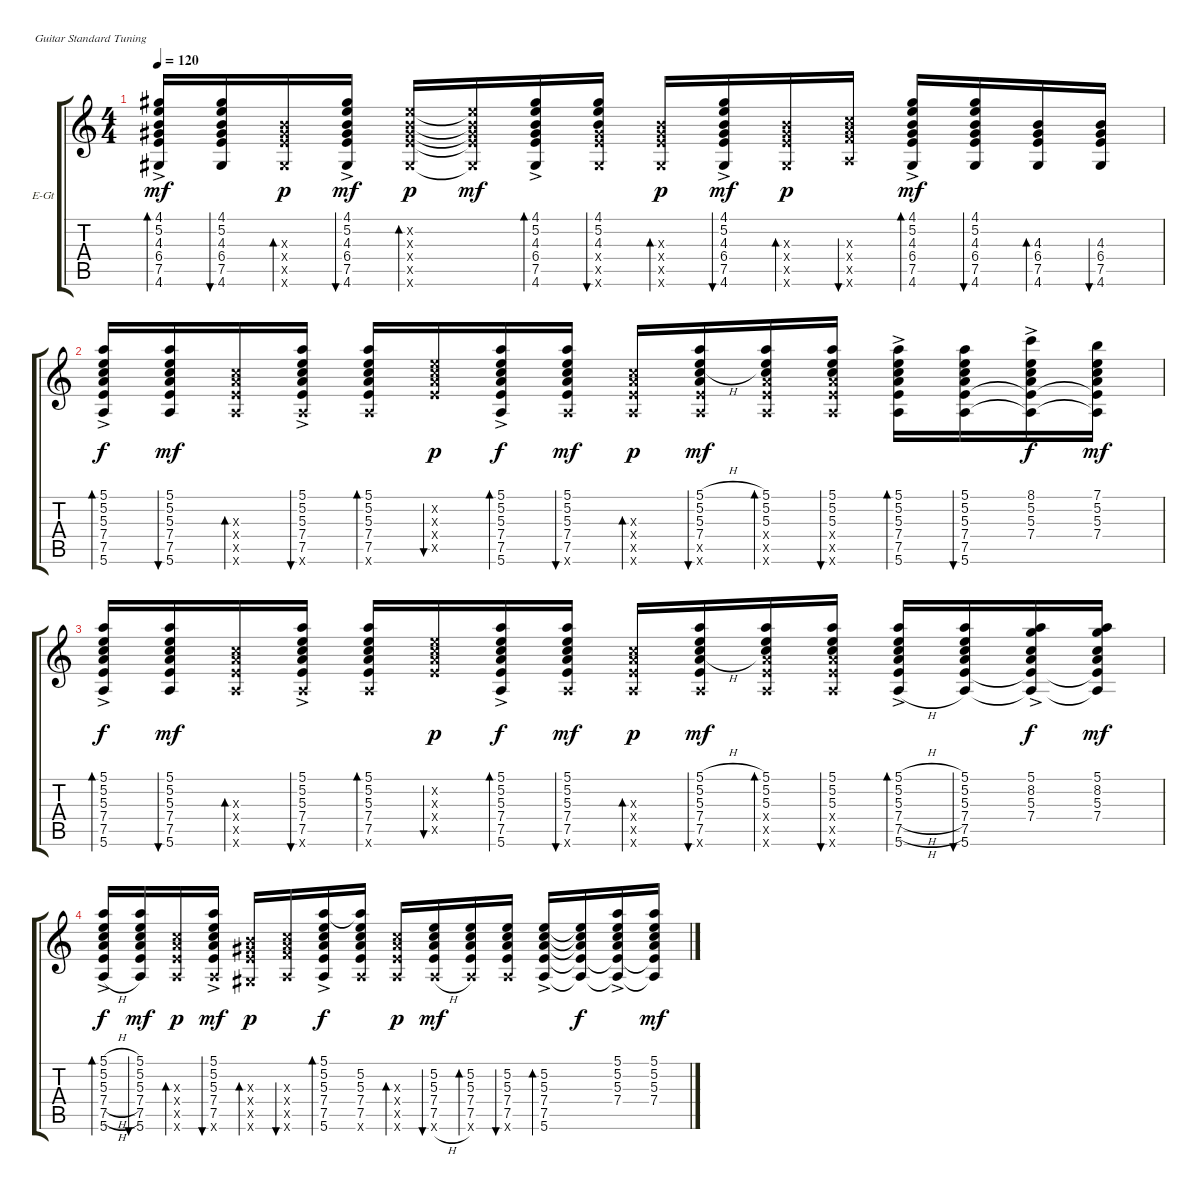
\bracketExtendMode groupsimilarinstruments
\firstSystemTrackNameOrientation horizontal
\otherSystemsTrackNameOrientation horizontal
\track ("Guitar 2" "E-Gt") {instrument electricguitarclean}
\staff {score tabs}
\tuning (E4 B3 G3 D3 A2 E2)
\ts (4 4)
\tempo 120
\clef g2
\ks c
(4.1{ac} 5.2{ac} 4.3{ac} 6.4{ac} 7.5{ac} 4.6{ac}).16{bd 60 dy mf} (4.1 5.2 4.3 6.4 7.5 4.6).16{bu 60} (4.3{x} 6.4{x} 7.5{x} 4.6{x}).16{bd 60 dy p} (4.1{ac} 5.2{ac} 4.3{ac} 6.4{ac} 7.5{ac} 4.6{ac}).16{bu 60 dy mf} (5.2{x} 4.3{x} 6.4{x} 7.5{x} 4.6{x}).16{bd 60 dy p} (5.2{x t} 4.3{x t} 6.4{x t} 7.5{x t} 4.6{x t}).16{dy mf} (4.1{ac} 5.2{ac} 4.3{ac} 6.4{ac} 7.5{ac} 4.6{ac}).16{bd 60} (4.1 5.2 4.3 6.4{x} 7.5{x} 4.6{x}).16{bu 60} (4.3{x} 6.4{x} 7.5{x} 4.6{x}).16{bd 60 dy p} (4.1{ac} 5.2{ac} 4.3{ac} 6.4{ac} 7.5{ac} 4.6{ac}).16{bu 60 dy mf} (4.3{x} 6.4{x} 7.5{x} 4.6{x}).16{bd 60 dy p} (5.3{x} 7.4{x} 8.5{x} 5.6{x}).16{bu 60} (4.1{ac} 5.2{ac} 4.3{ac} 6.4{ac} 7.5{ac} 4.6{ac}).16{bd 60 dy mf} (4.1 5.2 4.3 6.4 7.5 4.6).16{bu 60} (4.3 6.4 7.5 4.6).16{bd 60} (4.3 6.4 7.5 4.6).16{bu 60} |
(5.1{ac} 5.2{ac} 5.3{ac} 7.4{ac} 7.5{ac} 5.6).16{bd 60 dy f} (5.1 5.2 5.3 7.4 7.5 5.6).16{bu 60 dy mf} (5.3{x} 7.4{x} 7.5{x} 5.6{x}).16{bd 60} (5.1{ac} 5.2{ac} 5.3{ac} 7.4{ac} 7.5{ac} 5.6{ac x}).16{bu 60} (5.1 5.2 5.3 7.4 7.5 5.6{x}).16{bd 60} (5.2{x} 5.3{x} 7.4{x} 7.5{x}).16{bu 60 dy p} (5.1{ac} 5.2{ac} 5.3{ac} 7.4{ac} 7.5{ac} 5.6).16{bd 60 dy f} (5.1 5.2 5.3 7.4 7.5 5.6{x}).16{bu 60 dy mf} (5.3{x} 7.4{x} 7.5{x} 5.6{x}).16{bd 60 dy p} (5.1{h} 5.2{h} 5.3{h} 7.4 7.5{x} 5.6{x}).16{bu 60 dy mf} (5.1 5.2 5.3 7.4{x} 7.5{x} 5.6{x}).16{bd 60} (5.1 5.2 5.3 7.4{x} 7.5{x} 5.6{x}).16{bu 60} (5.1{ac} 5.2{ac} 5.3{ac} 7.4{ac} 7.5{ac} 5.6{ac}).16{bd 60} (5.1 5.2 5.3 7.4 7.5 5.6).16{bu 60} (8.1{ac} 5.2{ac} 5.3{ac} 7.4{ac} 7.5{t} 5.6{t}).16{dy f} (7.1 5.2 5.3 7.4 7.5{t} 5.6{t}).16{dy mf} |
(5.1{ac} 5.2{ac} 5.3{ac} 7.4{ac} 7.5{ac} 5.6).16{bd 60 dy f} (5.1 5.2 5.3 7.4 7.5 5.6).16{bu 60 dy mf} (5.3{x} 7.4{x} 7.5{x} 5.6{x}).16{bd 60} (5.1{ac} 5.2{ac} 5.3{ac} 7.4{ac} 7.5{ac} 5.6{ac x}).16{bu 60} (5.1 5.2 5.3 7.4 7.5 5.6{x}).16{bd 60} (5.2{x} 5.3{x} 7.4{x} 7.5{x}).16{bu 60 dy p} (5.1{ac} 5.2{ac} 5.3{ac} 7.4{ac} 7.5{ac} 5.6).16{bd 60 dy f} (5.1 5.2 5.3 7.4 7.5 5.6{x}).16{bu 60 dy mf} (5.3{x} 7.4{x} 7.5{x} 5.6{x}).16{bd 60 dy p} (5.1{h} 5.2{h} 5.3{h} 7.4{h} 7.5 5.6{x}).16{bu 60 dy mf} (5.1 5.2 5.3 7.4{x} 7.5{x} 5.6{x}).16{bd 60} (5.1 5.2 5.3 7.4{x} 7.5{x} 5.6{x}).16{bu 60} (5.1{h ac} 5.2{h ac} 5.3{h ac} 7.4{h ac} 7.5{h ac} 5.6{h ac}).16{bd 60} (5.1 5.2 5.3 7.4 7.5 5.6).16{bu 60} (5.1{ac} 8.2{ac} 5.3{ac} 7.4{ac} 7.5{t} 5.6{t}).16{dy f} (5.1 8.2 5.3 7.4 7.5{t} 5.6{t}).16{dy mf} |
(5.1{h ac} 5.2{h ac} 5.3{h ac} 7.4{h ac} 7.5{h ac} 5.6{h}).16{bd 60 dy f} (5.1 5.2 5.3 7.4 7.5 5.6).16{bu 60 dy mf} (5.3{x} 7.4{x} 7.5{x} 5.6{x}).16{bd 60 dy p} (5.1{ac} 5.2{ac} 5.3{ac} 7.4{ac} 7.5{ac} 5.6{ac x}).16{bu 60 dy mf} (4.3{x} 6.4{x} 7.5{x} 4.6{x}).16{bd 60 dy p} (5.3{x} 7.4{x} 8.5{x} 5.6{x}).16{bu 60} (5.1{ac} 5.2{ac} 5.3{ac} 7.4{ac} 7.5{ac} 5.6).16{bd 60 dy f} (5.1{t} 5.2 5.3 7.4 7.5 5.6{x}).16 (5.3{x} 7.4{x} 7.5{x} 5.6{x}).16{bd 60 dy p} (5.2 5.3 7.4 7.5 5.6{h x}).16{bu 60 dy mf} (5.2 5.3 7.4 7.5 5.6{x}).16{bd 60} (5.2 5.3 7.4 7.5 5.6{x}).16{bu 60} (5.2{ac} 5.3{ac} 7.4{ac} 7.5{ac} 5.6{ac}).16{bd 60} (5.2{t} 5.3{t} 7.4{t} 7.5{t} 5.6{t}).16{dy f} (5.1{ac} 5.2{ac} 5.3{ac} 7.4{ac} 7.5{t} 5.6{t}).16 (5.1 5.2 5.3 7.4 7.5{t} 5.6{t}).16{dy mf}
